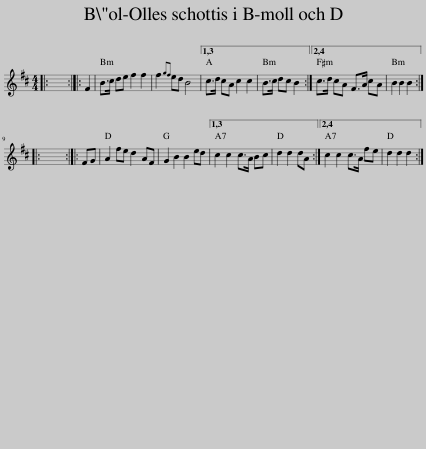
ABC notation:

X:1
L:1/8
M:4/4
I:linebreak $
K:Bmin
V:1 treble
V:1
|: x8 :: F2 | B>c de f2 f2 | f2{gf} ed B4 |1,3 c>d cA c2 c2 | %5
 B>c dc B2 :|2,4 c>d cA F>A cA | B2 B2 B2 ::$ x8 :: FG | %10
 A2 fe d2 AF | G2 B2 B2 ed |1,3 c2 c2 c>A Bc | d2 d2 dA :|2,4 c2 c2 c>A fe | %15
 d2 d2 d2 :| %16
